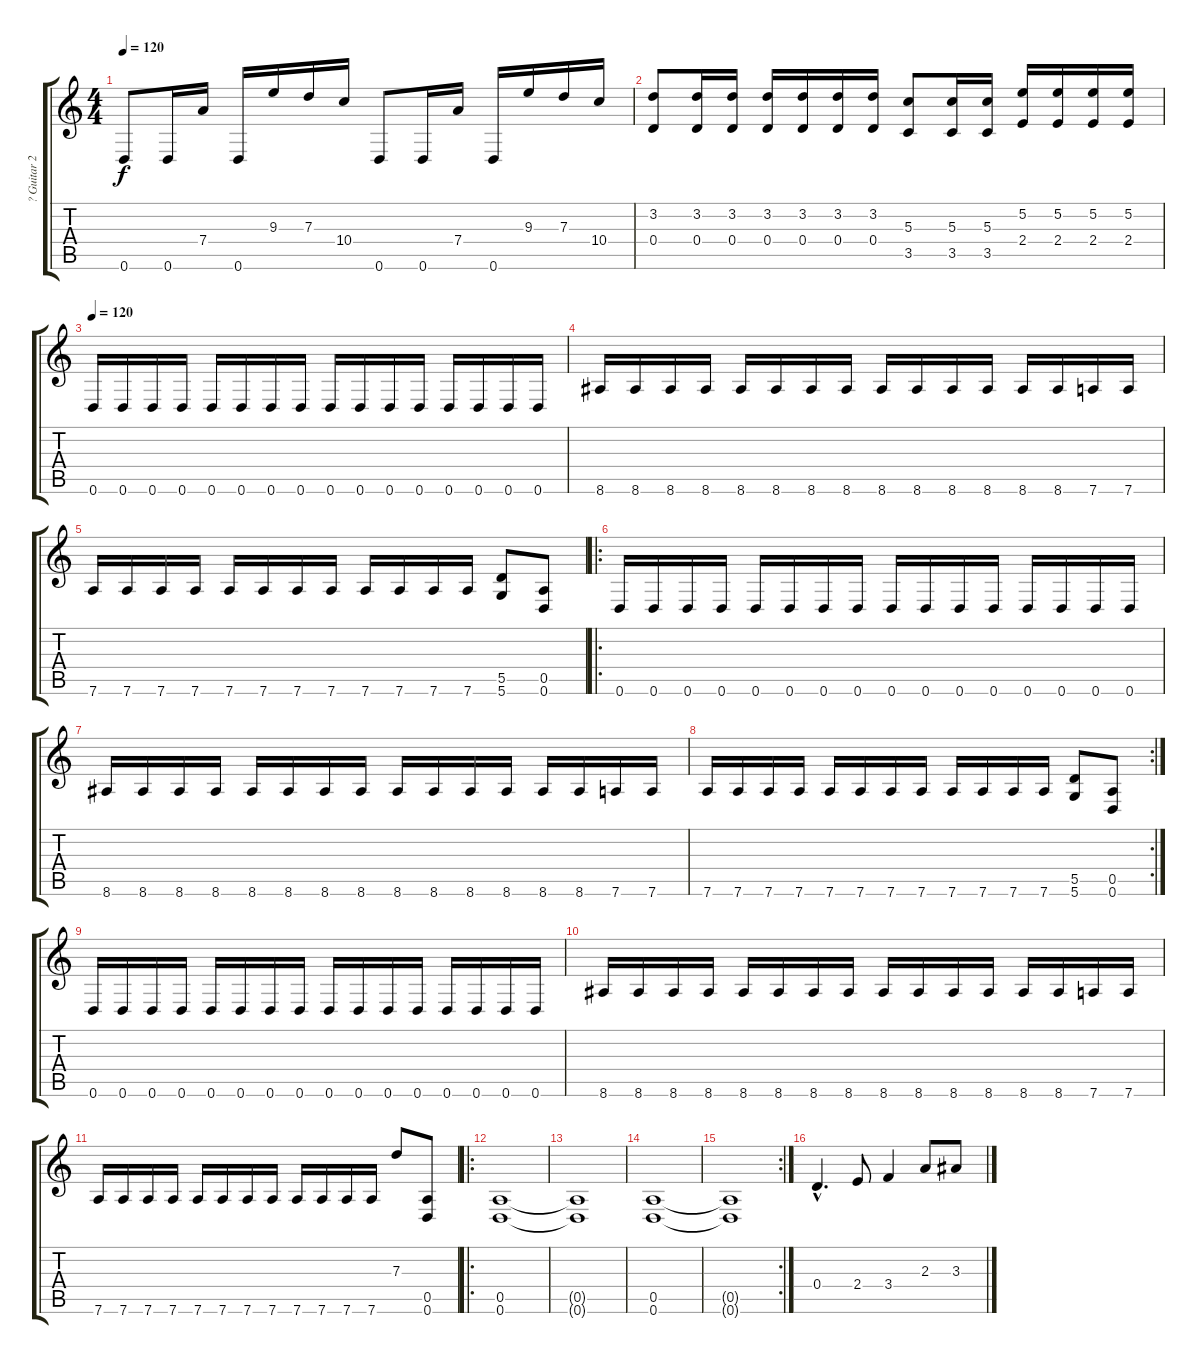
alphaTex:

\track ("? Guitar 2" "? Guitar 2") {instrument overdrivenguitar}
\staff {score tabs}
\tuning (E4 B3 G3 D3 A2 D2) {hide}
\ts (4 4)
\tempo 120
\clef g2
\ks c
0.6.8{dy f} 0.6.16 7.4.16 0.6.16 9.3.16 7.3.16 10.4.16 0.6.8 0.6.16 7.4.16 0.6.16 9.3.16 7.3.16 10.4.16 |
(3.2 0.4).8 (3.2 0.4).16 (3.2 0.4).16 (3.2 0.4).16 (3.2 0.4).16 (3.2 0.4).16 (3.2 0.4).16 (5.3 3.5).8 (5.3 3.5).16 (5.3 3.5).16 (5.2 2.4).16 (5.2 2.4).16 (5.2 2.4).16 (5.2 2.4).16 |
\tempo 120
0.6.16 0.6.16 0.6.16 0.6.16 0.6.16 0.6.16 0.6.16 0.6.16 0.6.16 0.6.16 0.6.16 0.6.16 0.6.16 0.6.16 0.6.16 0.6.16 |
8.6.16 8.6.16 8.6.16 8.6.16 8.6.16 8.6.16 8.6.16 8.6.16 8.6.16 8.6.16 8.6.16 8.6.16 8.6.16 8.6.16 7.6.16 7.6.16 |
7.6.16 7.6.16 7.6.16 7.6.16 7.6.16 7.6.16 7.6.16 7.6.16 7.6.16 7.6.16 7.6.16 7.6.16 (5.5 5.6).8 (0.5 0.6).8 |
\ro
0.6.16 0.6.16 0.6.16 0.6.16 0.6.16 0.6.16 0.6.16 0.6.16 0.6.16 0.6.16 0.6.16 0.6.16 0.6.16 0.6.16 0.6.16 0.6.16 |
8.6.16 8.6.16 8.6.16 8.6.16 8.6.16 8.6.16 8.6.16 8.6.16 8.6.16 8.6.16 8.6.16 8.6.16 8.6.16 8.6.16 7.6.16 7.6.16 |
\rc 2
7.6.16 7.6.16 7.6.16 7.6.16 7.6.16 7.6.16 7.6.16 7.6.16 7.6.16 7.6.16 7.6.16 7.6.16 (5.5 5.6).8 (0.5 0.6).8 |
0.6.16 0.6.16 0.6.16 0.6.16 0.6.16 0.6.16 0.6.16 0.6.16 0.6.16 0.6.16 0.6.16 0.6.16 0.6.16 0.6.16 0.6.16 0.6.16 |
8.6.16 8.6.16 8.6.16 8.6.16 8.6.16 8.6.16 8.6.16 8.6.16 8.6.16 8.6.16 8.6.16 8.6.16 8.6.16 8.6.16 7.6.16 7.6.16 |
7.6.16 7.6.16 7.6.16 7.6.16 7.6.16 7.6.16 7.6.16 7.6.16 7.6.16 7.6.16 7.6.16 7.6.16 7.3.8 (0.5 0.6).8 |
\ro
(0.5 0.6).1 |
(0.5{t} 0.6{t}).1 |
(0.5 0.6).1 |
\rc 2
(0.5{t} 0.6{t}).1 |
0.4{hac}.4{d} 2.4.8 3.4.4 2.3.8 3.3.8
